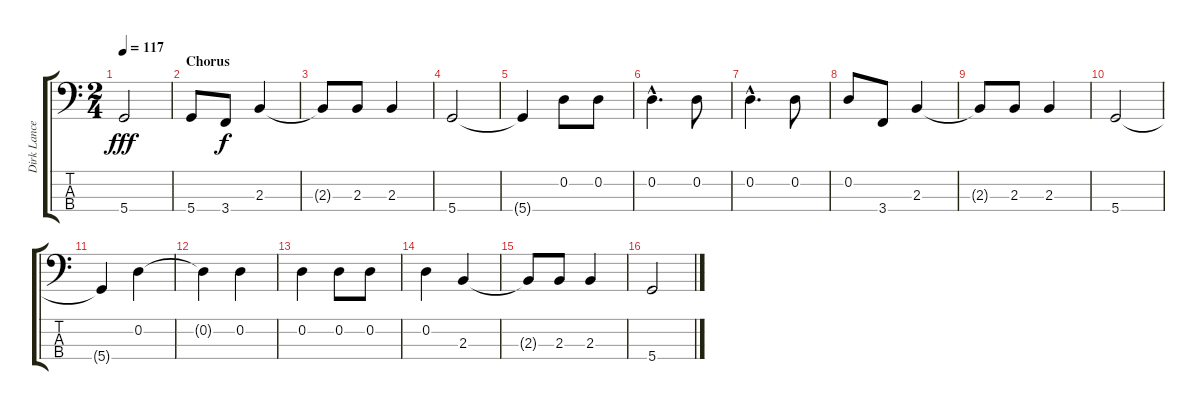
\track ("Dirk Lance-bass" "Dirk Lance") {instrument electricbassfinger}
\staff {score tabs}
\tuning (G2 D2 A1 D1) {hide}
\ts (2 4)
\tempo 117
\clef f4
\ks c
5.4.2{dy fff} |
\section ("" "Chorus")
5.4.8 3.4.8{dy f} 2.3.4 |
2.3{t}.8 2.3.8 2.3.4 |
5.4.2 |
5.4{t}.4 0.2.8 0.2.8 |
0.2{hac}.4{d} 0.2.8 |
0.2{hac}.4{d} 0.2.8 |
0.2.8 3.4.8 2.3.4 |
2.3{t}.8 2.3.8 2.3.4 |
5.4.2 |
5.4{t}.4 0.2.4 |
0.2{t}.4 0.2.4 |
0.2.4 0.2.8 0.2.8 |
0.2.4 2.3.4 |
2.3{t}.8 2.3.8 2.3.4 |
5.4.2
